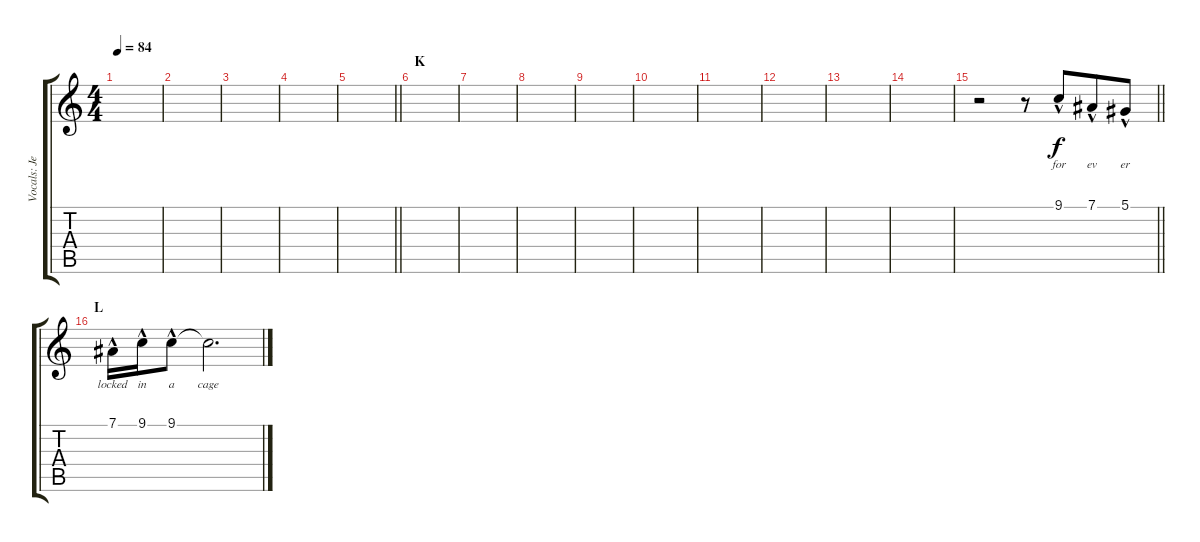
\track ("Vocals: Jeff" "Vocals: Je") {instrument lead2sawtooth}
\staff {score tabs}
\tuning (Eb4 Bb3 Gb3 Db3 Ab2 Eb2) {hide}
\ts (4 4)
\tempo 84
\clef g2
\ks c
|
|
|
|
\barLineRight lightlight
|
\section ("" "K")
|
|
|
|
|
|
|
|
|
\barLineRight lightlight
r.2 r.8 9.1{hac}.8{lyrics (0 "for") lyrics (1 "") lyrics (2 "") lyrics (3 "") lyrics (4 "") beam merge} 7.1{hac}.8{lyrics (0 "ev") lyrics (1 "") lyrics (2 "") lyrics (3 "") lyrics (4 "")} 5.1{hac}.8{lyrics (0 "er") lyrics (1 "") lyrics (2 "") lyrics (3 "") lyrics (4 "")} |
\section ("" "L")
7.1{hac}.16{lyrics (0 "locked") lyrics (1 "") lyrics (2 "") lyrics (3 "") lyrics (4 "")} 9.1{hac}.16{lyrics (0 "in") lyrics (1 "") lyrics (2 "") lyrics (3 "") lyrics (4 "")} 9.1{hac}.8{lyrics (0 "a") lyrics (1 "") lyrics (2 "") lyrics (3 "") lyrics (4 "")} 9.1{t}.2{d lyrics (0 "cage") lyrics (1 "") lyrics (2 "") lyrics (3 "") lyrics (4 "")}
